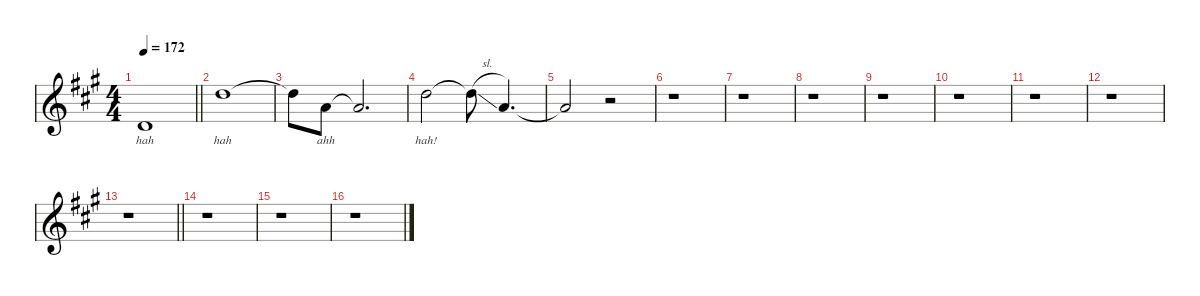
\defaultSystemsLayout 4
\hideDynamics
\bracketExtendMode nobrackets
\singleTrackTrackNamePolicy hidden
\multiTrackTrackNamePolicy hidden
\firstSystemTrackNameMode fullname
\firstSystemTrackNameOrientation horizontal
\otherSystemsTrackNameOrientation horizontal
\track ("Vocals" "clar.") {defaultSystemsLayout 8 instrument clarinet}
\staff {score}
\tuning (E4 B3 G3 D3 A2 E2)
\ts (4 4)
\tempo 172
\clef g2
\barLineRight lightlight
\ks a
7.3{acc forcenatural}.1{lyrics (0 "hah") lyrics (1 "") lyrics (2 "") lyrics (3 "") lyrics (4 "") dy f beam Up} |
19.3{acc forcenatural}.1{lyrics (0 "hah") lyrics (1 "") lyrics (2 "") lyrics (3 "") lyrics (4 "") beam Down} |
19.3{t acc forcenatural}.8{beam Down} 14.3{acc forcenatural}.8{lyrics (0 "ahh") lyrics (1 "") lyrics (2 "") lyrics (3 "") lyrics (4 "") beam Down} 14.3{t acc forcenatural}.2{d beam Up} |
19.3{acc forcenatural}.2{lyrics (0 "hah!") lyrics (1 "") lyrics (2 "") lyrics (3 "") lyrics (4 "") beam Down} 19.3{sl t acc forcenatural}.8{beam Down} 14.3{acc forcenatural}.4{d beam Up} |
14.3{t acc forcenatural}.2{beam Up} r.2{beam Up} |
r.1{beam Down} |
r.1{beam Down} |
r.1{beam Down} |
r.1{beam Down} |
r.1{beam Down} |
r.1{beam Down} |
r.1{beam Down} |
\barLineRight lightlight
r.1{beam Down} |
r.1{beam Down} |
r.1{beam Down} |
r.1{beam Down}
